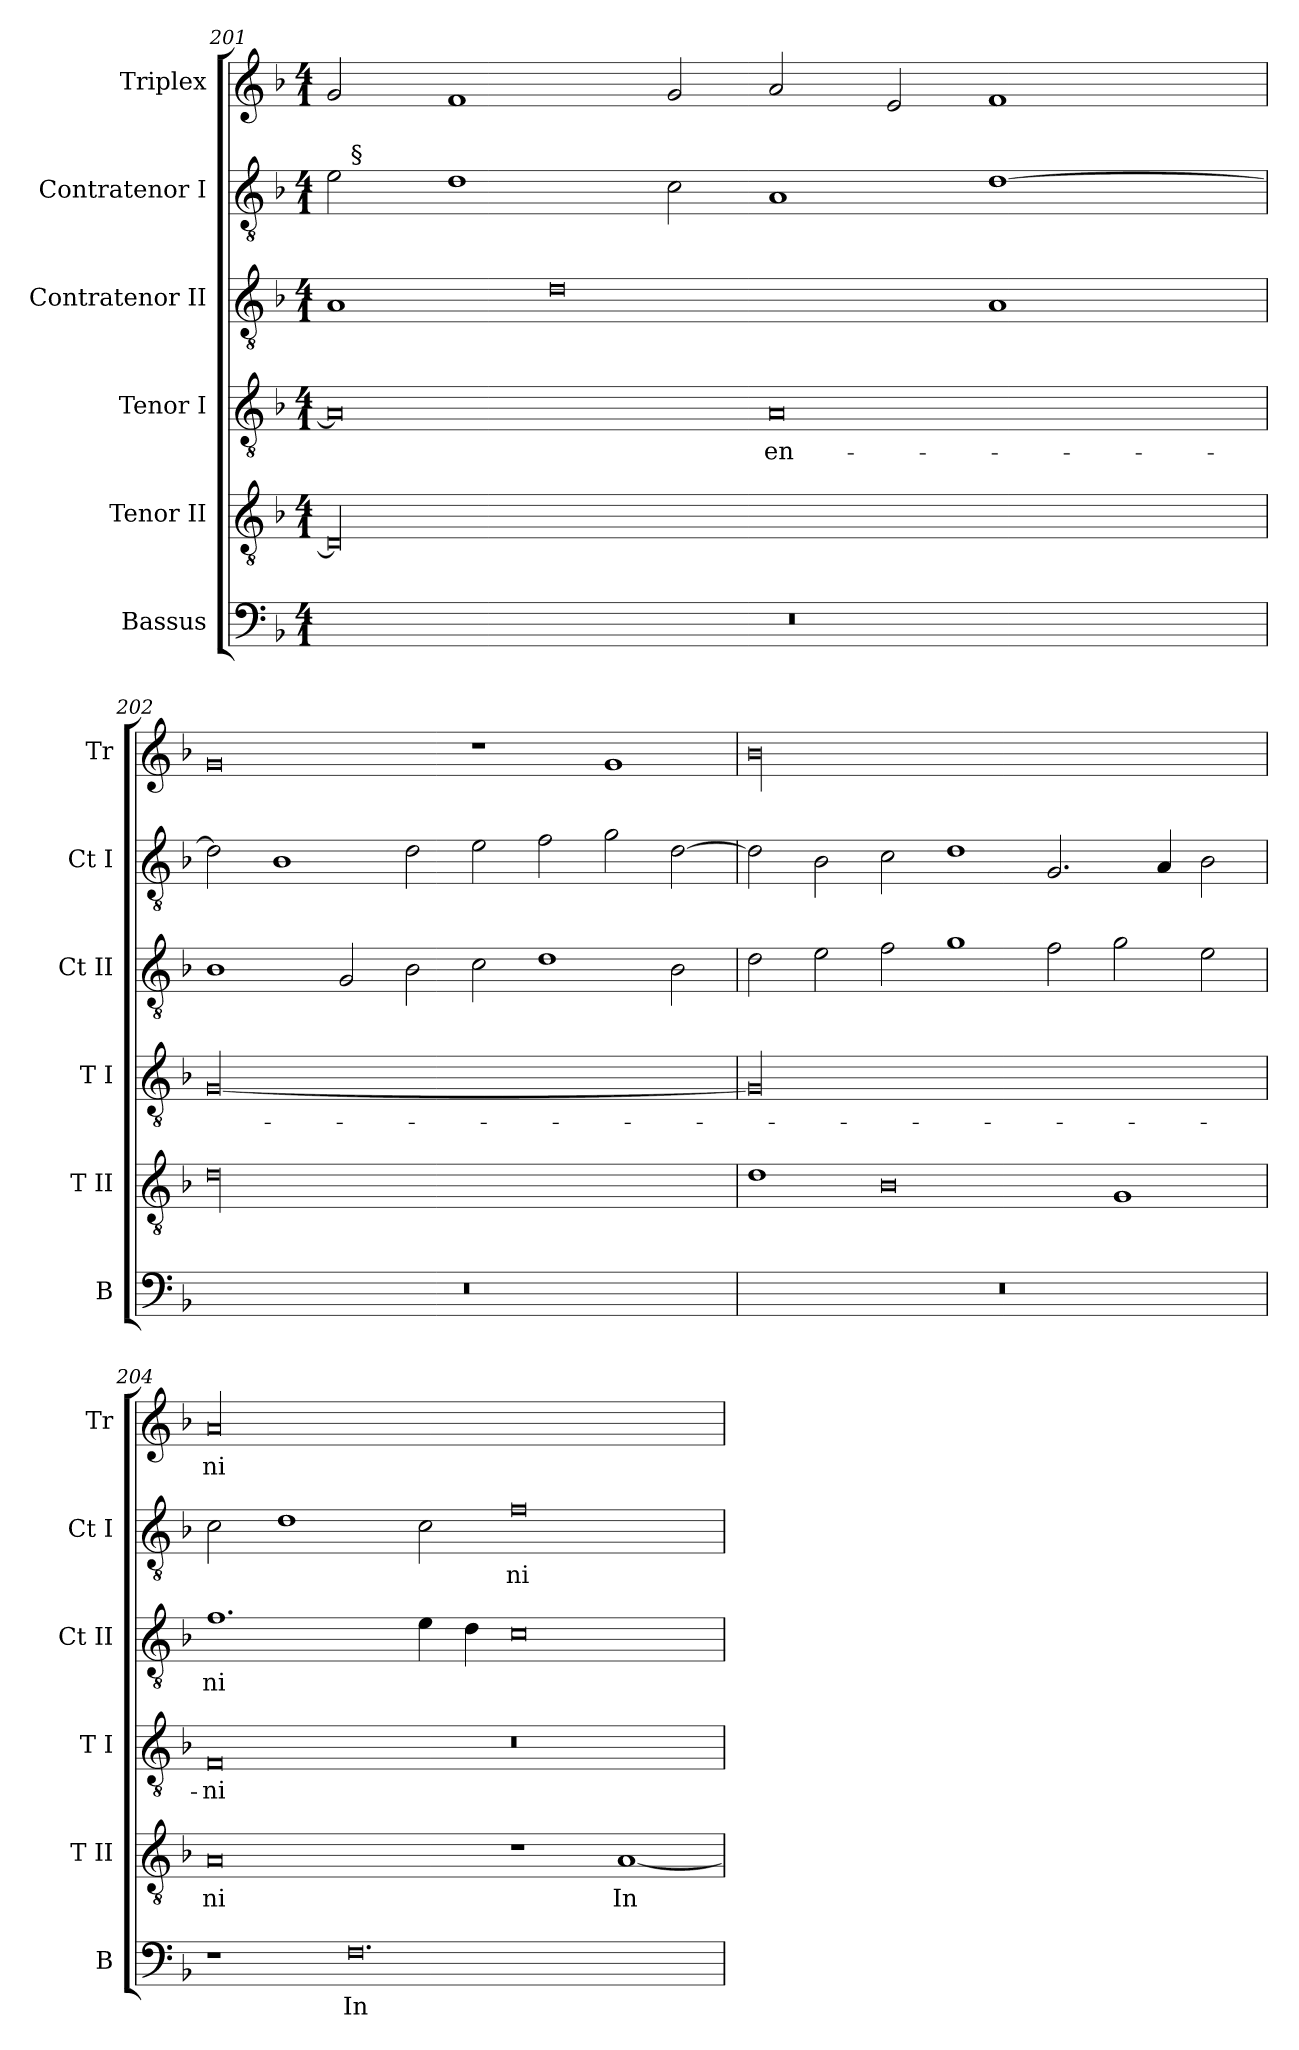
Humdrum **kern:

**kern	**text	**kern	**text	**kern	**text	**kern	**text	**kern	**text	**kern	**text
*part6	*part6	*part5	*part5	*part4	*part4	*part3	*part3	*part2	*part2	*part1	*part1
*staff6	*staff6	*staff5	*staff5	*staff4	*staff4	*staff3	*staff3	*staff2	*staff2	*staff1	*staff1
*I"Bassus	*	*I"Tenor II	*	*I"Tenor I	*	*I"Contratenor II	*	*I"Contratenor I	*	*I"Triplex	*
*I'B	*	*I'T II	*	*I'T I	*	*I'Ct II	*	*I'Ct I	*	*I'Tr	*
*clefF4	*	*clefGv2	*	*clefGv2	*	*clefGv2	*	*clefGv2	*	*clefG2	*
*	*	*ITrd7c12	*	*ITrd7c12	*	*ITrd7c12	*	*ITrd7c12	*	*	*
*k[b-]	*	*k[b-]	*	*k[b-]	*	*k[b-]	*	*k[b-]	*	*k[b-]	*
*F:	*	*F:	*	*F:	*	*F:	*	*F:	*	*F:	*
*M4/1	*	*M4/1	*	*M4/1	*	*M4/1	*	*M4/1	*	*M4/1	*
=201	=201	=201	=201	=201	=201	=201	=201	=201	=201	=201	=201
!LO:N:vis=1	!	!	!	!	!	!	!	!	!	!	!
*	*	*	*	*	*	*	*	*^	*	*	*
00r	.	00DDi]	.	0AAi]	.	1AAi	.	2Ei\	32ryy	.	2gi/	.
.	.	.	.	.	.	.	.	.	256ryy	.	.	.
!	!	!	!	!	!	!	!	!	!LO:TX:a:t=§	!	!	!
.	.	.	.	.	.	.	.	.	1ryy	.	.	.
.	.	.	.	.	.	.	.	1Di	.	.	1fi	.
.	.	.	.	.	.	0Di	.	.	.	.	.	.
.	.	.	.	.	.	.	.	.	1ryy	.	.	.
.	.	.	.	.	.	.	.	2Ci\	.	.	2gi/	.
!	!	!	!	!	!LO:LY:b:color=#000000	!	!	!	!	!	!	!
.	.	.	.	0AAi	-en-	.	.	1AAi	.	.	2ai/	.
.	.	.	.	.	.	.	.	.	1ryy	.	.	.
.	.	.	.	.	.	.	.	.	.	.	2ei/	.
.	.	.	.	.	.	1AAi	.	[>1Di	.	.	1fi	.
.	.	.	.	.	.	.	.	.	2ryy	.	.	.
.	.	.	.	.	.	.	.	.	4ryy	.	.	.
.	.	.	.	.	.	.	.	.	8ryy	.	.	.
.	.	.	.	.	.	.	.	.	16ryy	.	.	.
.	.	.	.	.	.	.	.	.	64..ryy	.	.	.
!!LO:PB:g=z
=202	=202	=202	=202	=202	=202	=202	=202	=202	=202	=202	=202	=202
!LO:N:vis=1	!	!	!	!	!	!	!	!	!	!	!	!
*	*	*	*	*	*	*	*	*v	*v	*	*	*
00r	.	00Di	.	[<00GGi	.	1BB-i	.	2Di\]	.	0gi	.
.	.	.	.	.	.	.	.	1BB-i	.	.	.
.	.	.	.	.	.	2GGi/	.	.	.	.	.
.	.	.	.	.	.	2BB-i\	.	2Di\	.	.	.
.	.	.	.	.	.	2Ci\	.	2Ei\	.	1r	.
.	.	.	.	.	.	1Di	.	2Fi\	.	.	.
.	.	.	.	.	.	.	.	2Gi\	.	1gi	.
.	.	.	.	.	.	2BB-i\	.	[>2Di\	.	.	.
=203	=203	=203	=203	=203	=203	=203	=203	=203	=203	=203	=203
!LO:N:vis=1	!	!	!	!	!	!	!	!	!	!	!
00r	.	1Di	.	00GGi]	.	2Di\	.	2Di\]	.	00b-i	.
.	.	.	.	.	.	2Ei\	.	2BB-i\	.	.	.
.	.	0BB-i	.	.	.	2Fi\	.	2Ci\	.	.	.
.	.	.	.	.	.	1Gi	.	1Di	.	.	.
.	.	.	.	.	.	2Fi\	.	2.GGi/	.	.	.
.	.	1GGi	.	.	.	2Gi\	.	.	.	.	.
.	.	.	.	.	.	.	.	4AAi/	.	.	.
.	.	.	.	.	.	2Ei\	.	2BB-i\	.	.	.
=204	=204	=204	=204	=204	=204	=204	=204	=204	=204	=204	=204
!	!	!	!LO:LY:b:color=#000000	!	!	!	!	!	!	!	!
!	!	!	!	!	!LO:LY:b:color=#000000	!	!	!	!	!	!
!	!	!	!	!	!	!	!LO:LY:b:color=#000000	!	!	!	!
!	!	!	!	!	!	!	!	!	!	!	!LO:LY:b:color=#000000
1r	.	0AAi	-ni	0FFi	-ni	1.Fi	-ni	2Ci\	.	00ai	-ni
.	.	.	.	.	.	.	.	1Di	.	.	.
!	!LO:LY:b:color=#000000	!	!	!	!	!	!	!	!	!	!
0.Fi	In	.	.	.	.	.	.	.	.	.	.
.	.	.	.	.	.	4Ei\	.	2Ci\	.	.	.
.	.	.	.	.	.	4Di\	.	.	.	.	.
!	!	!	!	!	!	!	!	!	!LO:LY:b:color=#000000	!	!
.	.	1r	.	0r	.	0Ci	.	0Fi	-ni	.	.
!	!	!	!LO:LY:b:color=#000000	!	!	!	!	!	!	!	!
.	.	[<1AAi	In	.	.	.	.	.	.	.	.
=	=	=	=	=	=	=	=	=	=	=	=
*-	*-	*-	*-	*-	*-	*-	*-	*-	*-	*-	*-
